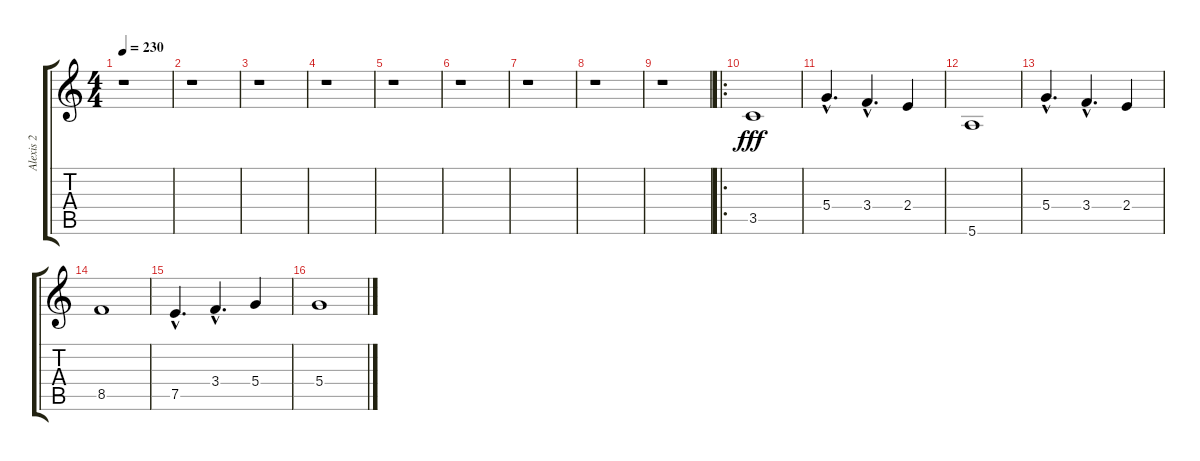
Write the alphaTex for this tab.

\track ("Alexis 2" "Alexis 2") {instrument overdrivenguitar}
\staff {score tabs}
\tuning (E4 B3 G3 D3 A2 E2) {hide}
\ts (4 4)
\tempo 230
\clef g2
\ks c
r.1{dy fff instrument overdrivenguitar} |
r.1 |
r.1 |
r.1 |
r.1 |
r.1 |
r.1 |
r.1 |
r.1 |
\ro
3.5.1 |
5.4{hac}.4{d} 3.4{hac}.4{d} 2.4.4 |
5.6.1 |
5.4{hac}.4{d} 3.4{hac}.4{d} 2.4.4 |
8.5.1 |
7.5{hac}.4{d} 3.4{hac}.4{d} 5.4.4 |
5.4.1
